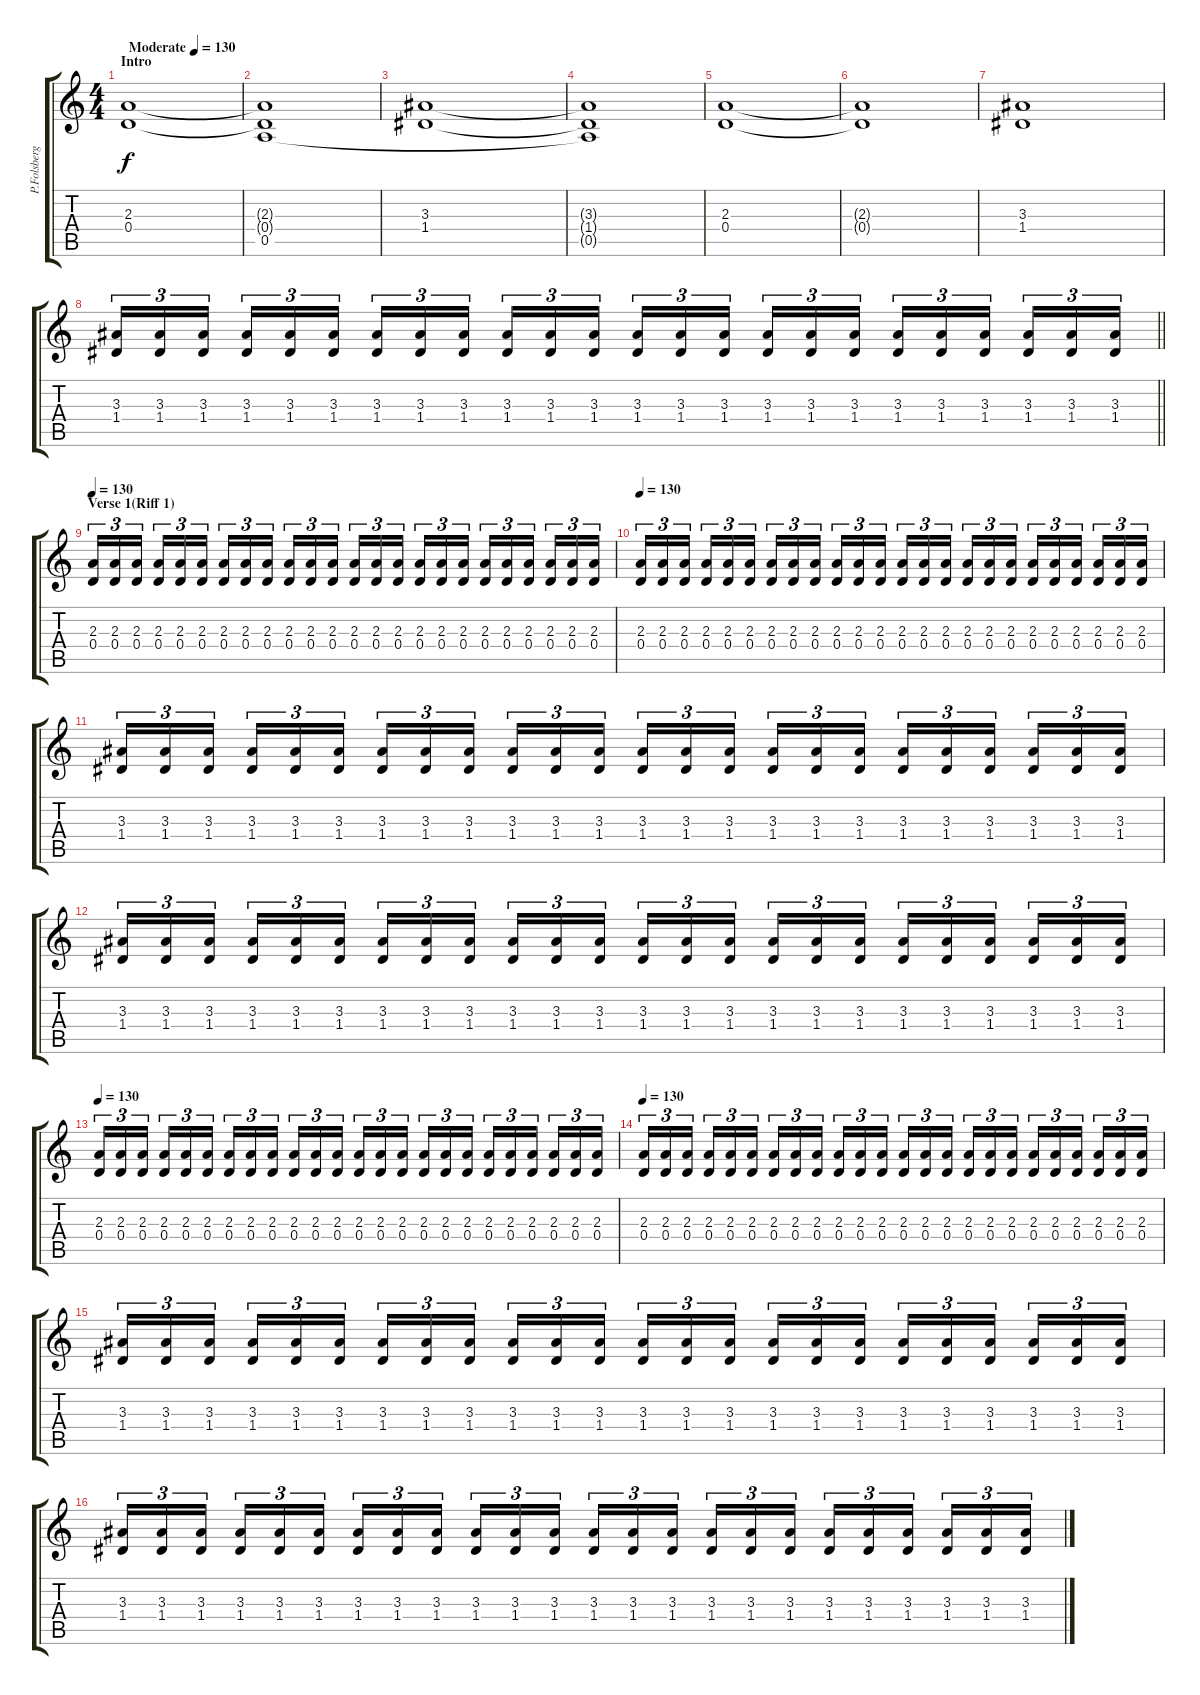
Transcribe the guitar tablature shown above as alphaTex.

\track ("P.Folsberg(Rhythm)" "P.Folsberg") {instrument distortionguitar}
\staff {score tabs}
\tuning (E4 B3 G3 D3 A2 E2) {hide}
\ts (4 4)
\section ("" "Intro ")
\tempo (130 "Moderate")
\tempo 125
\tempo (130 "Moderate")
\clef g2
\ks c
(2.3 0.4).1{dy f instrument distortionguitar} |
(2.3{t} 0.4{t} 0.5).1 |
(3.3 1.4).1 |
(3.3{t} 1.4{t} 0.5{t}).1 |
(2.3 0.4).1 |
(2.3{t} 0.4{t}).1 |
(3.3 1.4).1 |
\barLineRight lightlight
(3.3 1.4).16{tu (3 2)} (3.3 1.4).16{tu (3 2)} (3.3 1.4).16{tu (3 2) beam splitsecondary} (3.3 1.4).16{tu (3 2)} (3.3 1.4).16{tu (3 2)} (3.3 1.4).16{tu (3 2)} (3.3 1.4).16{tu (3 2)} (3.3 1.4).16{tu (3 2)} (3.3 1.4).16{tu (3 2) beam splitsecondary} (3.3 1.4).16{tu (3 2)} (3.3 1.4).16{tu (3 2)} (3.3 1.4).16{tu (3 2)} (3.3 1.4).16{tu (3 2)} (3.3 1.4).16{tu (3 2)} (3.3 1.4).16{tu (3 2) beam splitsecondary} (3.3 1.4).16{tu (3 2)} (3.3 1.4).16{tu (3 2)} (3.3 1.4).16{tu (3 2)} (3.3 1.4).16{tu (3 2)} (3.3 1.4).16{tu (3 2)} (3.3 1.4).16{tu (3 2) beam splitsecondary} (3.3 1.4).16{tu (3 2)} (3.3 1.4).16{tu (3 2)} (3.3 1.4).16{tu (3 2)} |
\section ("" "Verse 1(Riff 1)")
\tempo 130
(2.3 0.4).16{tu (3 2)} (2.3 0.4).16{tu (3 2)} (2.3 0.4).16{tu (3 2) beam splitsecondary} (2.3 0.4).16{tu (3 2)} (2.3 0.4).16{tu (3 2)} (2.3 0.4).16{tu (3 2)} (2.3 0.4).16{tu (3 2)} (2.3 0.4).16{tu (3 2)} (2.3 0.4).16{tu (3 2) beam splitsecondary} (2.3 0.4).16{tu (3 2)} (2.3 0.4).16{tu (3 2)} (2.3 0.4).16{tu (3 2)} (2.3 0.4).16{tu (3 2)} (2.3 0.4).16{tu (3 2)} (2.3 0.4).16{tu (3 2) beam splitsecondary} (2.3 0.4).16{tu (3 2)} (2.3 0.4).16{tu (3 2)} (2.3 0.4).16{tu (3 2)} (2.3 0.4).16{tu (3 2)} (2.3 0.4).16{tu (3 2)} (2.3 0.4).16{tu (3 2) beam splitsecondary} (2.3 0.4).16{tu (3 2)} (2.3 0.4).16{tu (3 2)} (2.3 0.4).16{tu (3 2)} |
\tempo 130
(2.3 0.4).16{tu (3 2)} (2.3 0.4).16{tu (3 2)} (2.3 0.4).16{tu (3 2) beam splitsecondary} (2.3 0.4).16{tu (3 2)} (2.3 0.4).16{tu (3 2)} (2.3 0.4).16{tu (3 2)} (2.3 0.4).16{tu (3 2)} (2.3 0.4).16{tu (3 2)} (2.3 0.4).16{tu (3 2) beam splitsecondary} (2.3 0.4).16{tu (3 2)} (2.3 0.4).16{tu (3 2)} (2.3 0.4).16{tu (3 2)} (2.3 0.4).16{tu (3 2)} (2.3 0.4).16{tu (3 2)} (2.3 0.4).16{tu (3 2) beam splitsecondary} (2.3 0.4).16{tu (3 2)} (2.3 0.4).16{tu (3 2)} (2.3 0.4).16{tu (3 2)} (2.3 0.4).16{tu (3 2)} (2.3 0.4).16{tu (3 2)} (2.3 0.4).16{tu (3 2) beam splitsecondary} (2.3 0.4).16{tu (3 2)} (2.3 0.4).16{tu (3 2)} (2.3 0.4).16{tu (3 2)} |
(3.3 1.4).16{tu (3 2)} (3.3 1.4).16{tu (3 2)} (3.3 1.4).16{tu (3 2) beam splitsecondary} (3.3 1.4).16{tu (3 2)} (3.3 1.4).16{tu (3 2)} (3.3 1.4).16{tu (3 2)} (3.3 1.4).16{tu (3 2)} (3.3 1.4).16{tu (3 2)} (3.3 1.4).16{tu (3 2) beam splitsecondary} (3.3 1.4).16{tu (3 2)} (3.3 1.4).16{tu (3 2)} (3.3 1.4).16{tu (3 2)} (3.3 1.4).16{tu (3 2)} (3.3 1.4).16{tu (3 2)} (3.3 1.4).16{tu (3 2) beam splitsecondary} (3.3 1.4).16{tu (3 2)} (3.3 1.4).16{tu (3 2)} (3.3 1.4).16{tu (3 2)} (3.3 1.4).16{tu (3 2)} (3.3 1.4).16{tu (3 2)} (3.3 1.4).16{tu (3 2) beam splitsecondary} (3.3 1.4).16{tu (3 2)} (3.3 1.4).16{tu (3 2)} (3.3 1.4).16{tu (3 2)} |
(3.3 1.4).16{tu (3 2)} (3.3 1.4).16{tu (3 2)} (3.3 1.4).16{tu (3 2) beam splitsecondary} (3.3 1.4).16{tu (3 2)} (3.3 1.4).16{tu (3 2)} (3.3 1.4).16{tu (3 2)} (3.3 1.4).16{tu (3 2)} (3.3 1.4).16{tu (3 2)} (3.3 1.4).16{tu (3 2) beam splitsecondary} (3.3 1.4).16{tu (3 2)} (3.3 1.4).16{tu (3 2)} (3.3 1.4).16{tu (3 2)} (3.3 1.4).16{tu (3 2)} (3.3 1.4).16{tu (3 2)} (3.3 1.4).16{tu (3 2) beam splitsecondary} (3.3 1.4).16{tu (3 2)} (3.3 1.4).16{tu (3 2)} (3.3 1.4).16{tu (3 2)} (3.3 1.4).16{tu (3 2)} (3.3 1.4).16{tu (3 2)} (3.3 1.4).16{tu (3 2) beam splitsecondary} (3.3 1.4).16{tu (3 2)} (3.3 1.4).16{tu (3 2)} (3.3 1.4).16{tu (3 2)} |
\tempo 130
(2.3 0.4).16{tu (3 2)} (2.3 0.4).16{tu (3 2)} (2.3 0.4).16{tu (3 2) beam splitsecondary} (2.3 0.4).16{tu (3 2)} (2.3 0.4).16{tu (3 2)} (2.3 0.4).16{tu (3 2)} (2.3 0.4).16{tu (3 2)} (2.3 0.4).16{tu (3 2)} (2.3 0.4).16{tu (3 2) beam splitsecondary} (2.3 0.4).16{tu (3 2)} (2.3 0.4).16{tu (3 2)} (2.3 0.4).16{tu (3 2)} (2.3 0.4).16{tu (3 2)} (2.3 0.4).16{tu (3 2)} (2.3 0.4).16{tu (3 2) beam splitsecondary} (2.3 0.4).16{tu (3 2)} (2.3 0.4).16{tu (3 2)} (2.3 0.4).16{tu (3 2)} (2.3 0.4).16{tu (3 2)} (2.3 0.4).16{tu (3 2)} (2.3 0.4).16{tu (3 2) beam splitsecondary} (2.3 0.4).16{tu (3 2)} (2.3 0.4).16{tu (3 2)} (2.3 0.4).16{tu (3 2)} |
\tempo 130
(2.3 0.4).16{tu (3 2)} (2.3 0.4).16{tu (3 2)} (2.3 0.4).16{tu (3 2) beam splitsecondary} (2.3 0.4).16{tu (3 2)} (2.3 0.4).16{tu (3 2)} (2.3 0.4).16{tu (3 2)} (2.3 0.4).16{tu (3 2)} (2.3 0.4).16{tu (3 2)} (2.3 0.4).16{tu (3 2) beam splitsecondary} (2.3 0.4).16{tu (3 2)} (2.3 0.4).16{tu (3 2)} (2.3 0.4).16{tu (3 2)} (2.3 0.4).16{tu (3 2)} (2.3 0.4).16{tu (3 2)} (2.3 0.4).16{tu (3 2) beam splitsecondary} (2.3 0.4).16{tu (3 2)} (2.3 0.4).16{tu (3 2)} (2.3 0.4).16{tu (3 2)} (2.3 0.4).16{tu (3 2)} (2.3 0.4).16{tu (3 2)} (2.3 0.4).16{tu (3 2) beam splitsecondary} (2.3 0.4).16{tu (3 2)} (2.3 0.4).16{tu (3 2)} (2.3 0.4).16{tu (3 2)} |
(3.3 1.4).16{tu (3 2)} (3.3 1.4).16{tu (3 2)} (3.3 1.4).16{tu (3 2) beam splitsecondary} (3.3 1.4).16{tu (3 2)} (3.3 1.4).16{tu (3 2)} (3.3 1.4).16{tu (3 2)} (3.3 1.4).16{tu (3 2)} (3.3 1.4).16{tu (3 2)} (3.3 1.4).16{tu (3 2) beam splitsecondary} (3.3 1.4).16{tu (3 2)} (3.3 1.4).16{tu (3 2)} (3.3 1.4).16{tu (3 2)} (3.3 1.4).16{tu (3 2)} (3.3 1.4).16{tu (3 2)} (3.3 1.4).16{tu (3 2) beam splitsecondary} (3.3 1.4).16{tu (3 2)} (3.3 1.4).16{tu (3 2)} (3.3 1.4).16{tu (3 2)} (3.3 1.4).16{tu (3 2)} (3.3 1.4).16{tu (3 2)} (3.3 1.4).16{tu (3 2) beam splitsecondary} (3.3 1.4).16{tu (3 2)} (3.3 1.4).16{tu (3 2)} (3.3 1.4).16{tu (3 2)} |
(3.3 1.4).16{tu (3 2)} (3.3 1.4).16{tu (3 2)} (3.3 1.4).16{tu (3 2) beam splitsecondary} (3.3 1.4).16{tu (3 2)} (3.3 1.4).16{tu (3 2)} (3.3 1.4).16{tu (3 2)} (3.3 1.4).16{tu (3 2)} (3.3 1.4).16{tu (3 2)} (3.3 1.4).16{tu (3 2) beam splitsecondary} (3.3 1.4).16{tu (3 2)} (3.3 1.4).16{tu (3 2)} (3.3 1.4).16{tu (3 2)} (3.3 1.4).16{tu (3 2)} (3.3 1.4).16{tu (3 2)} (3.3 1.4).16{tu (3 2) beam splitsecondary} (3.3 1.4).16{tu (3 2)} (3.3 1.4).16{tu (3 2)} (3.3 1.4).16{tu (3 2)} (3.3 1.4).16{tu (3 2)} (3.3 1.4).16{tu (3 2)} (3.3 1.4).16{tu (3 2) beam splitsecondary} (3.3 1.4).16{tu (3 2)} (3.3 1.4).16{tu (3 2)} (3.3 1.4).16{tu (3 2)}
